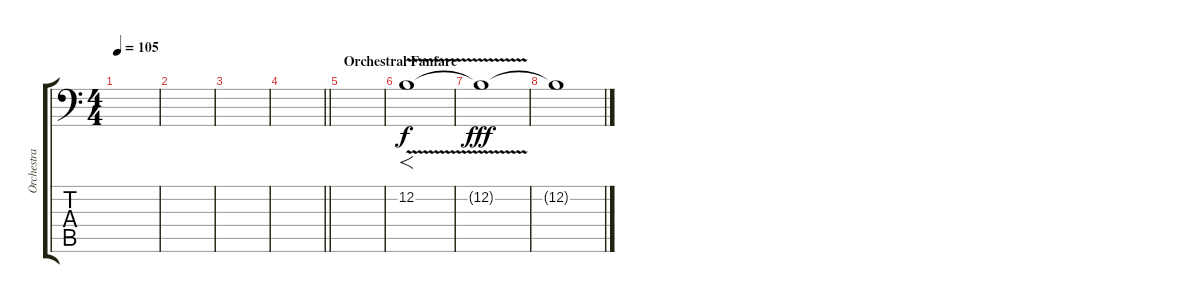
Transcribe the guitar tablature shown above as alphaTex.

\track ("Orchestra - Horn" "Orchestra ") {instrument englishhorn}
\staff {score tabs}
\tuning (E3 B2 G2 D2 A1 E1) {hide}
\ts (4 4)
\tempo 120
\tempo 105
\clef f4
\ks c
|
|
|
\barLineRight lightlight
|
\section ("" "Orchestral Fanfare")
|
12.2{v}.1{f} |
12.2{t}.1{dy fff} |
12.2{t}.1
